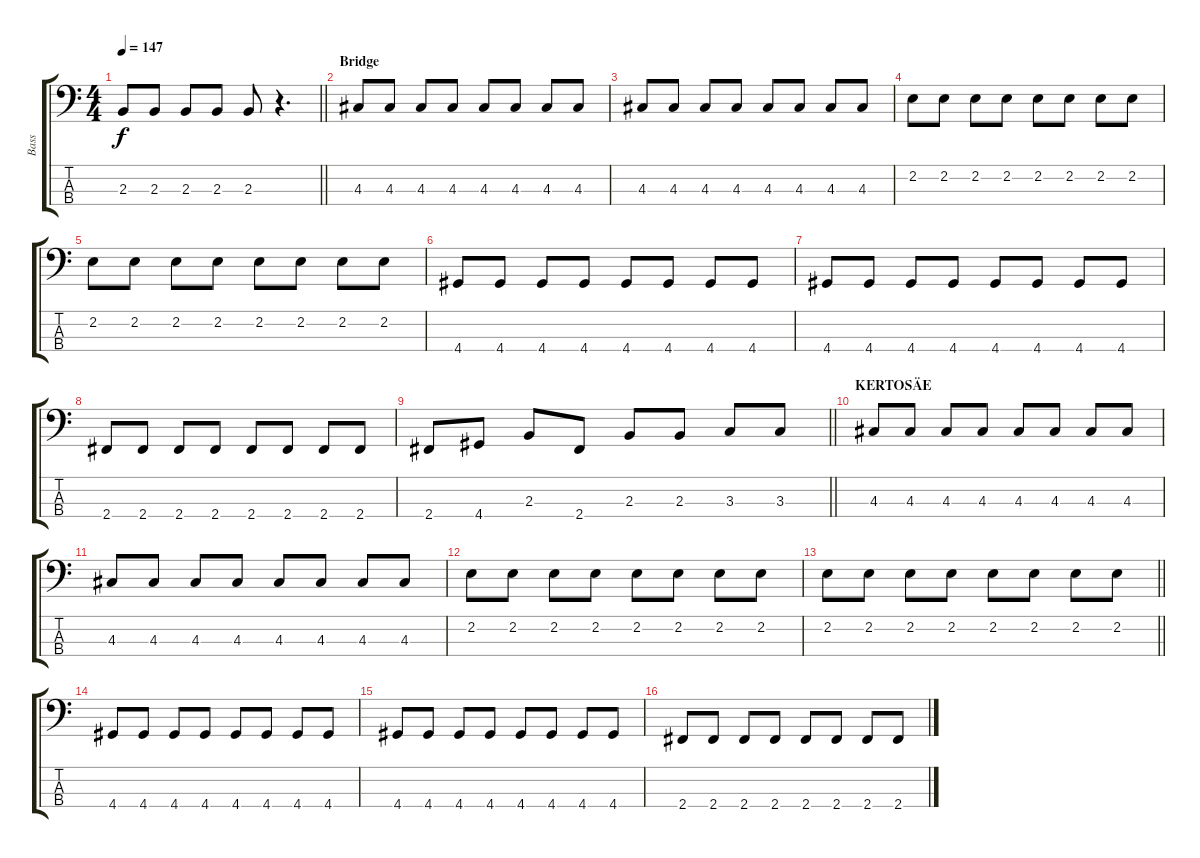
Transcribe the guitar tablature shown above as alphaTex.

\track ("Bass" "Bass") {instrument electricbassfinger}
\staff {score tabs}
\tuning (G2 D2 A1 E1) {hide}
\ts (4 4)
\tempo 147
\clef f4
\barLineRight lightlight
\ks c
2.3.8{dy f} 2.3.8 2.3.8 2.3.8 2.3.8 r.4{d} |
\section ("" "Bridge")
4.3.8 4.3.8 4.3.8 4.3.8 4.3.8 4.3.8 4.3.8 4.3.8 |
4.3.8 4.3.8 4.3.8 4.3.8 4.3.8 4.3.8 4.3.8 4.3.8 |
2.2.8 2.2.8 2.2.8 2.2.8 2.2.8 2.2.8 2.2.8 2.2.8 |
2.2.8 2.2.8 2.2.8 2.2.8 2.2.8 2.2.8 2.2.8 2.2.8 |
4.4.8 4.4.8 4.4.8 4.4.8 4.4.8 4.4.8 4.4.8 4.4.8 |
4.4.8 4.4.8 4.4.8 4.4.8 4.4.8 4.4.8 4.4.8 4.4.8 |
2.4.8 2.4.8 2.4.8 2.4.8 2.4.8 2.4.8 2.4.8 2.4.8 |
\barLineRight lightlight
2.4.8 4.4.8 2.3.8 2.4.8 2.3.8 2.3.8 3.3.8 3.3.8 |
\section ("" "KERTOSÄE")
4.3.8 4.3.8 4.3.8 4.3.8 4.3.8 4.3.8 4.3.8 4.3.8 |
4.3.8 4.3.8 4.3.8 4.3.8 4.3.8 4.3.8 4.3.8 4.3.8 |
2.2.8 2.2.8 2.2.8 2.2.8 2.2.8 2.2.8 2.2.8 2.2.8 |
\barLineRight lightlight
2.2.8 2.2.8 2.2.8 2.2.8 2.2.8 2.2.8 2.2.8 2.2.8 |
4.4.8 4.4.8 4.4.8 4.4.8 4.4.8 4.4.8 4.4.8 4.4.8 |
4.4.8 4.4.8 4.4.8 4.4.8 4.4.8 4.4.8 4.4.8 4.4.8 |
2.4.8 2.4.8 2.4.8 2.4.8 2.4.8 2.4.8 2.4.8 2.4.8
